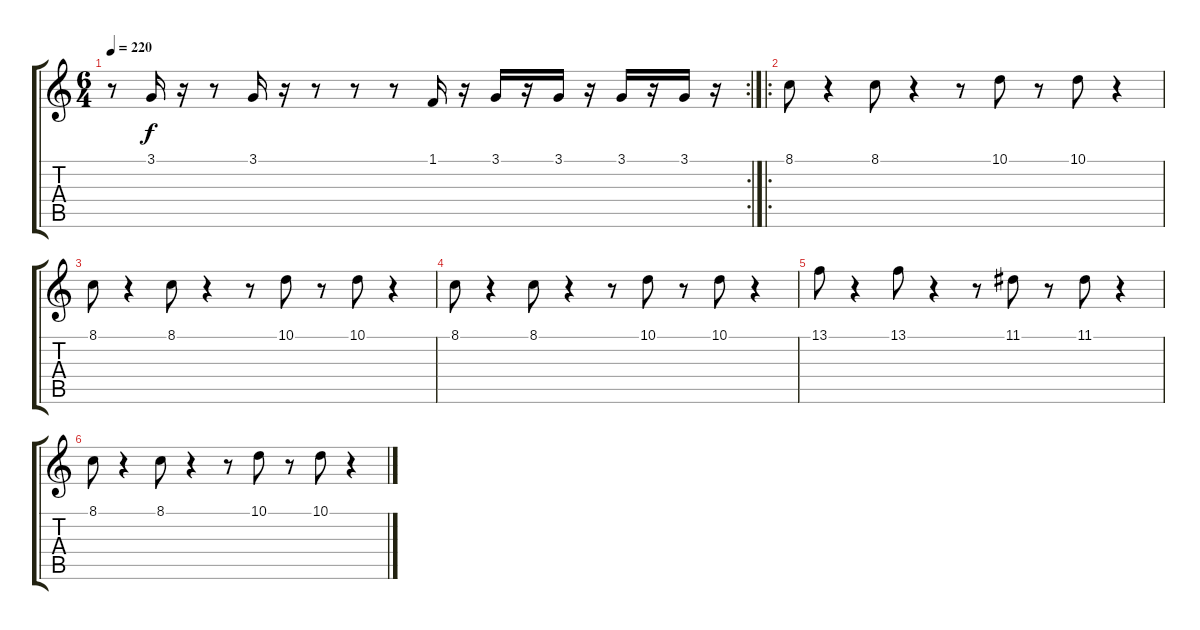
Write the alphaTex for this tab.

\track "" {instrument trumpet}
\staff {score tabs}
\tuning (E4 B3 G3 D3 A2 E2) {hide}
\rc 2
\ts (6 4)
\tempo 220
\clef g2
\ks c
r.8{dy f} 3.1.16 r.16 r.8 3.1.16 r.16 r.8 r.8 r.8 1.1.16 r.16 3.1.16 r.16 3.1.16 r.16 3.1.16 r.16 3.1.16 r.16 |
\ro
8.1.8{volume 10 balance 6 instrument rockorgan} r.4 8.1.8 r.4 r.8 10.1.8 r.8 10.1.8 r.4 |
8.1.8 r.4 8.1.8 r.4 r.8 10.1.8 r.8 10.1.8 r.4 |
8.1.8 r.4 8.1.8 r.4 r.8 10.1.8 r.8 10.1.8 r.4 |
13.1.8{volume 0} r.4 13.1.8 r.4 r.8 11.1.8 r.8 11.1.8 r.4 |
8.1.8 r.4 8.1.8 r.4 r.8 10.1.8 r.8 10.1.8 r.4
